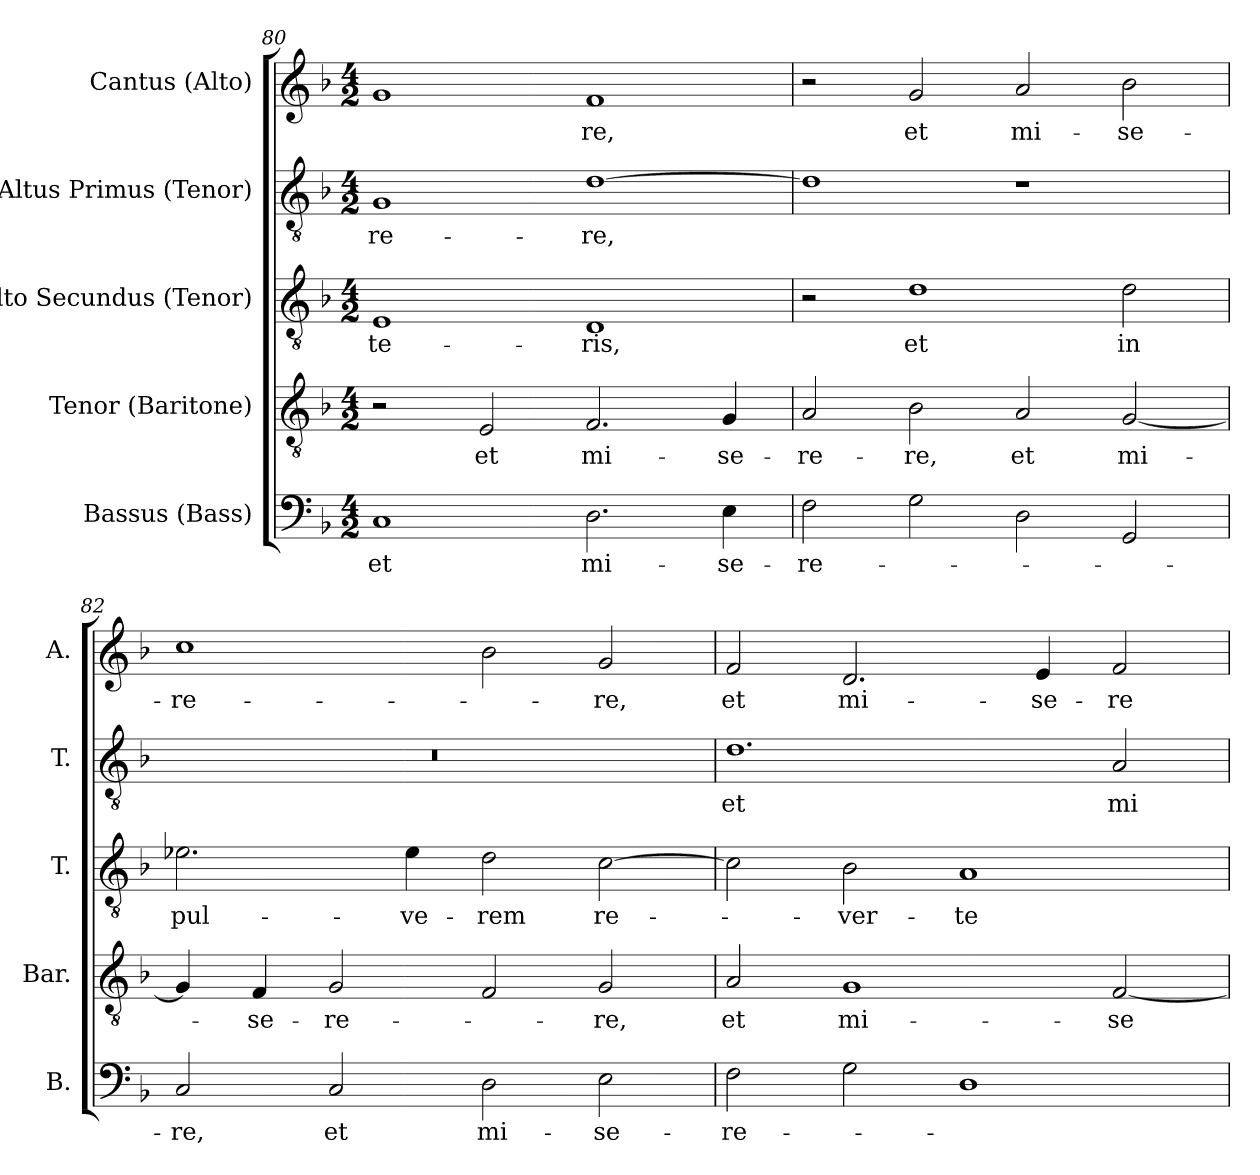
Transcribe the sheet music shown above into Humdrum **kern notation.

**kern	**text	**kern	**text	**kern	**text	**kern	**text	**kern	**text
*part5	*part5	*part4	*part4	*part3	*part3	*part2	*part2	*part1	*part1
*staff5	*staff5	*staff4	*staff4	*staff3	*staff3	*staff2	*staff2	*staff1	*staff1
*I"Bassus (Bass)	*	*I"Tenor (Baritone)	*	*I"Alto Secundus (Tenor)	*	*I"Altus Primus (Tenor)	*	*I"Cantus (Alto)	*
*I'B.	*	*I'Bar.	*	*I'T.	*	*I'T.	*	*I'A.	*
!!LO:LB:g=z
*clefF4	*	*clefGv2	*	*clefGv2	*	*clefGv2	*	*clefG2	*
*	*	*ITrd7c12	*	*ITrd7c12	*	*ITrd7c12	*	*	*
*k[b-]	*	*k[b-]	*	*k[b-]	*	*k[b-]	*	*k[b-]	*
*F:	*	*F:	*	*F:	*	*F:	*	*F:	*
*M4/2	*	*M4/2	*	*M4/2	*	*M4/2	*	*M4/2	*
=80	=80	=80	=80	=80	=80	=80	=80	=80	=80
!	!LO:LY:b:color=#000000	!	!	!	!	!	!	!	!
!	!	!	!	!	!LO:LY:b:color=#000000	!	!	!	!
!	!	!	!	!	!	!	!LO:LY:b:color=#000000	!	!
1Ci	et	2r	.	1EEi	-te-	1GGi	-re-	1gi	.
!	!	!	!LO:LY:b:color=#000000	!	!	!	!	!	!
.	.	2EEi/	et	.	.	.	.	.	.
!	!LO:LY:b:color=#000000	!	!	!	!	!	!	!	!
!	!	!	!LO:LY:b:color=#000000	!	!	!	!	!	!
!	!	!	!	!	!LO:LY:b:color=#000000	!	!	!	!
!	!	!	!	!	!	!	!LO:LY:b:color=#000000	!	!
!	!	!	!	!	!	!	!	!	!LO:LY:b:color=#000000
2.Di\	mi-	2.FFi/	mi-	1DDi	-ris,	[1Di	-re,	1fi	-re,
!	!LO:LY:b:color=#000000	!	!	!	!	!	!	!	!
!	!	!	!LO:LY:b:color=#000000	!	!	!	!	!	!
4Ei\	-se-	4GGi/	-se-	.	.	.	.	.	.
=81	=81	=81	=81	=81	=81	=81	=81	=81	=81
!	!LO:LY:b:color=#000000	!	!	!	!	!	!	!	!
!	!	!	!LO:LY:b:color=#000000	!	!	!	!	!	!
2Fi\	-re-	2AAi/	-re-	2r	.	1Di]	.	2r	.
!	!	!	!LO:LY:b:color=#000000	!	!	!	!	!	!
!	!	!	!	!	!LO:LY:b:color=#000000	!	!	!	!
!	!	!	!	!	!	!	!	!	!LO:LY:b:color=#000000
2Gi\	.	2BB-i\	-re,	1Di	et	.	.	2gi/	et
!	!	!	!LO:LY:b:color=#000000	!	!	!	!	!	!
!	!	!	!	!	!	!	!	!	!LO:LY:b:color=#000000
2Di\	.	2AAi/	et	.	.	1r	.	2ai/	mi-
!	!	!	!LO:LY:b:color=#000000	!	!	!	!	!	!
!	!	!	!	!	!LO:LY:b:color=#000000	!	!	!	!
!	!	!	!	!	!	!	!	!	!LO:LY:b:color=#000000
2GGi/	.	[2GGi/	mi-	2Di\	in	.	.	2b-i\	-se-
=82	=82	=82	=82	=82	=82	=82	=82	=82	=82
!	!LO:LY:b:color=#000000	!	!	!	!	!	!	!	!
!	!	!	!	!	!LO:LY:b:color=#000000	!LO:N:vis=1	!	!	!
!	!	!	!	!	!	!	!	!	!LO:LY:b:color=#000000
2Ci/	-re,	4GGi/]	.	2.E-Xi\	pul-	0r	.	1cci	-re-
!	!	!	!LO:LY:b:color=#000000	!	!	!	!	!	!
.	.	4FFi/	-se-	.	.	.	.	.	.
!	!LO:LY:b:color=#000000	!	!	!	!	!	!	!	!
!	!	!	!LO:LY:b:color=#000000	!	!	!	!	!	!
2Ci/	et	2GGi/	-re-	.	.	.	.	.	.
!	!	!	!	!	!LO:LY:b:color=#000000	!	!	!	!
.	.	.	.	4E-i\	-ve-	.	.	.	.
!	!LO:LY:b:color=#000000	!	!	!	!	!	!	!	!
!	!	!	!	!	!LO:LY:b:color=#000000	!	!	!	!
2Di\	mi-	2FFi/	.	2Di\	-rem	.	.	2b-i\	.
!	!LO:LY:b:color=#000000	!	!	!	!	!	!	!	!
!	!	!	!LO:LY:b:color=#000000	!	!	!	!	!	!
!	!	!	!	!	!LO:LY:b:color=#000000	!	!	!	!
!	!	!	!	!	!	!	!	!	!LO:LY:b:color=#000000
2Ei\	-se-	2GGi/	-re,	[2Ci\	re-	.	.	2gi/	-re,
=83	=83	=83	=83	=83	=83	=83	=83	=83	=83
!	!LO:LY:b:color=#000000	!	!	!	!	!	!	!	!
!	!	!	!LO:LY:b:color=#000000	!	!	!	!	!	!
!	!	!	!	!	!	!	!LO:LY:b:color=#000000	!	!
!	!	!	!	!	!	!	!	!	!LO:LY:b:color=#000000
2Fi\	-re-	2AAi/	et	2Ci\]	.	1.Di	et	2fi/	et
!	!	!	!LO:LY:b:color=#000000	!	!	!	!	!	!
!	!	!	!	!	!LO:LY:b:color=#000000	!	!	!	!
!	!	!	!	!	!	!	!	!	!LO:LY:b:color=#000000
2Gi\	.	1GGi	mi-	2BB-i\	-ver-	.	.	2.di/	mi-
!	!	!	!	!	!LO:LY:b:color=#000000	!	!	!	!
1Di	.	.	.	1AAi	-te-	.	.	.	.
!	!	!	!	!	!	!	!	!	!LO:LY:b:color=#000000
.	.	.	.	.	.	.	.	4ei/	-se-
!	!	!	!LO:LY:b:color=#000000	!	!	!	!	!	!
!	!	!	!	!	!	!	!LO:LY:b:color=#000000	!	!
!	!	!	!	!	!	!	!	!	!LO:LY:b:color=#000000
.	.	[2FFi/	-se-	.	.	2AAi/	mi-	2fi/	-re-
=	=	=	=	=	=	=	=	=	=
*-	*-	*-	*-	*-	*-	*-	*-	*-	*-
